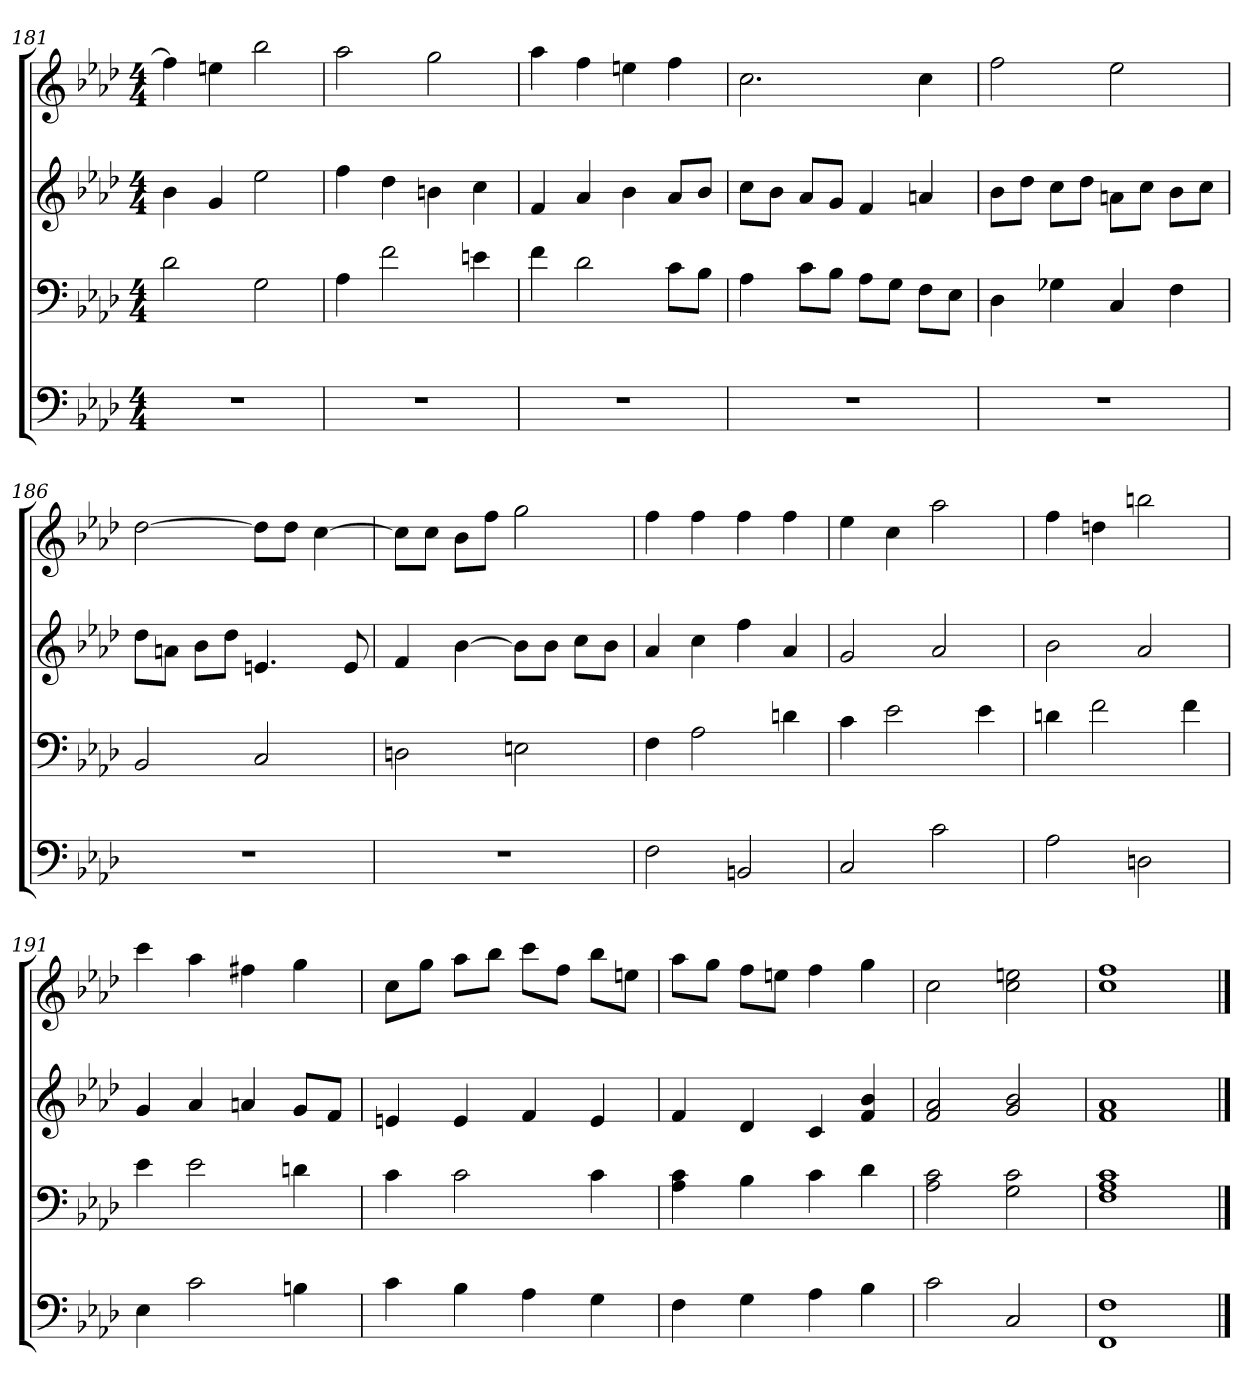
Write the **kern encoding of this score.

**kern	**kern	**kern	**kern
*part4	*part3	*part2	*part1
*staff4	*staff3	*staff2	*staff1
*k[b-e-a-d-]	*k[b-e-a-d-]	*k[b-e-a-d-]	*k[b-e-a-d-]
*M4/4	*M4/4	*M4/4	*M4/4
=181	=181	=181	=181
1r	2d-	4b-	4ff]
.	.	4g	4een
.	2G	2ee-	2bb-
=182	=182	=182	=182
1r	4A-	4ff	2aa-
.	2f	4dd-	.
.	.	4bn	2gg
.	4en	4cc	.
=183	=183	=183	=183
1r	4f	4f	4aa-
.	2d-	4a-	4ff
.	.	4b-	4een
.	8cL	8a-L	4ff
.	8B-J	8b-J	.
=184	=184	=184	=184
1r	4A-	8ccL	2.cc
.	.	8b-J	.
.	8cL	8a-L	.
.	8B-J	8gJ	.
.	8A-L	4f	.
.	8GJ	.	.
.	8FL	4an	4cc
.	8E-J	.	.
=185	=185	=185	=185
1r	4D-	8b-L	2ff
.	.	8dd-J	.
.	4G-X	8ccL	.
.	.	8dd-J	.
.	4C	8anL	2ee-
.	.	8ccJ	.
.	4F	8b-L	.
.	.	8ccJ	.
=186	=186	=186	=186
1r	2BB-	8dd-L	[2dd-
.	.	8anJ	.
.	.	8b-L	.
.	.	8dd-J	.
.	2C	4.en	8dd-L]
.	.	.	8dd-J
.	.	.	[4cc
.	.	8e	.
=187	=187	=187	=187
1r	2Dn	4f	8ccL]
.	.	.	8ccJ
.	.	[4b-	8b-L
.	.	.	8ffJ
.	2En	8b-L]	2gg
.	.	8b-J	.
.	.	8ccL	.
.	.	8b-J	.
=188	=188	=188	=188
2F	4F	4a-	4ff
.	2A-	4cc	4ff
2BBn	.	4ff	4ff
.	4dn	4a-	4ff
=189	=189	=189	=189
2C	4c	2g	4ee-
.	2e-	.	4cc
2c	.	2a-	2aa-
.	4e-	.	.
=190	=190	=190	=190
2A-	4dn	2b-	4ff
.	2f	.	4ddn
2Dn	.	2a-	2bbn
.	4f	.	.
=191	=191	=191	=191
4E-	4e-	4g	4ccc
2c	2e-	4a-	4aa-
.	.	4an	4ff#X
4Bn	4dn	8gL	4gg
.	.	8fJ	.
=192	=192	=192	=192
4c	4c	4en	8ccL
.	.	.	8ggJ
4B-	2c	4e	8aa-L
.	.	.	8bb-J
4A-	.	4f	8cccL
.	.	.	8ffJ
4G	4c	4e	8bb-L
.	.	.	8eenJ
=193	=193	=193	=193
4F	4A- 4c	4f	8aa-L
.	.	.	8ggJ
4G	4B-	4d-	8ffL
.	.	.	8eenJ
4A-	4c	4c	4ff
4B-	4d-	4f 4b-	4gg
=194	=194	=194	=194
2c	2A- 2c	2f 2a-	2cc
2C	2G 2c	2g 2b-	2cc 2een
=195	=195	=195	=195
1FF 1F	1F 1A- 1c	1f 1a-	1cc 1ff
==	==	==	==
*-	*-	*-	*-
